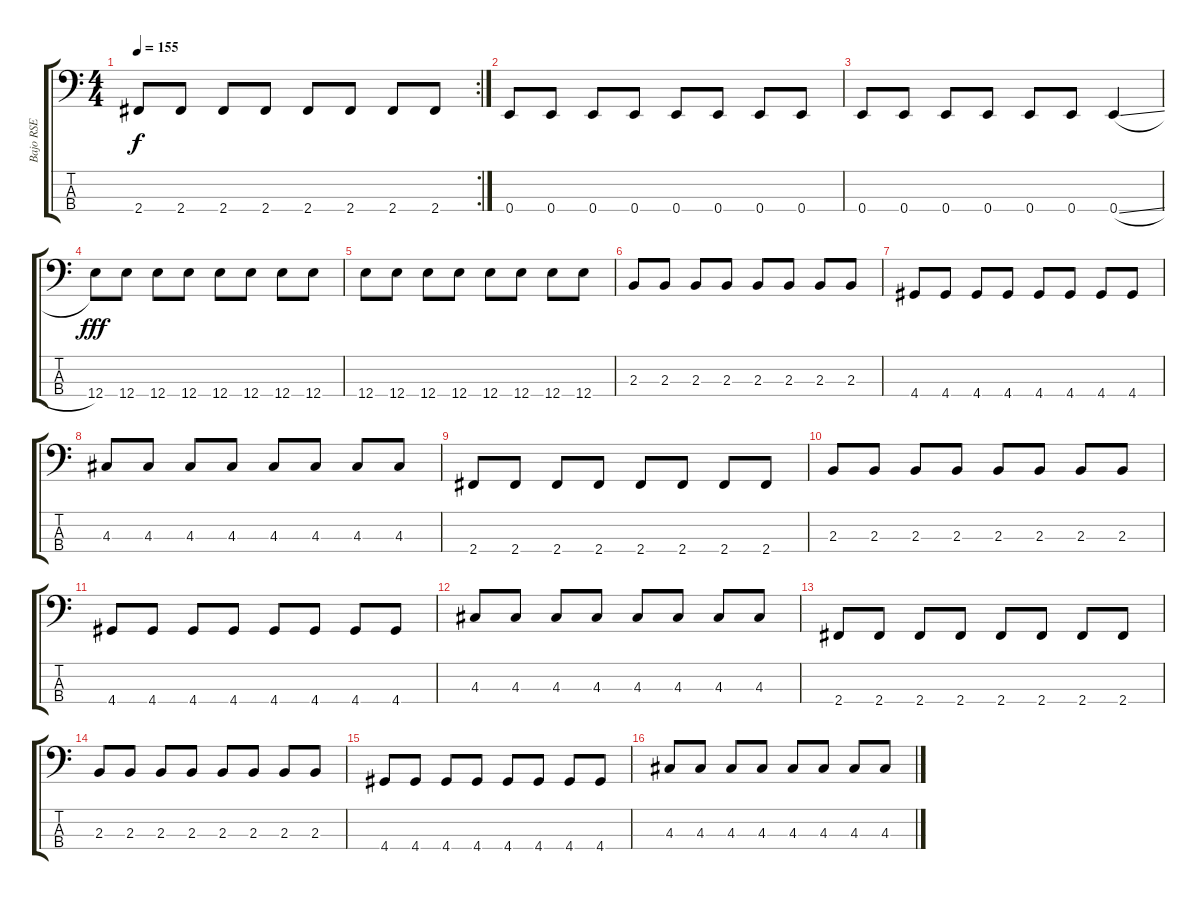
\track ("Bajo RSE" "Bajo RSE") {instrument electricbasspick}
\staff {score tabs}
\tuning (G2 D2 A1 E1) {hide}
\rc 2
\ts (4 4)
\tempo 155
\clef f4
\ks c
2.4.8{dy f} 2.4.8 2.4.8 2.4.8 2.4.8 2.4.8 2.4.8 2.4.8 |
0.4.8 0.4.8 0.4.8 0.4.8 0.4.8 0.4.8 0.4.8 0.4.8 |
0.4.8 0.4.8 0.4.8 0.4.8 0.4.8 0.4.8 0.4{sl}.4{volume 16} |
12.4.8{dy fff} 12.4.8 12.4.8 12.4.8 12.4.8 12.4.8 12.4.8 12.4.8 |
12.4.8 12.4.8 12.4.8 12.4.8 12.4.8 12.4.8 12.4.8 12.4.8 |
2.3.8{volume 12} 2.3.8 2.3.8 2.3.8 2.3.8 2.3.8 2.3.8 2.3.8 |
4.4.8 4.4.8 4.4.8 4.4.8 4.4.8 4.4.8 4.4.8 4.4.8 |
4.3.8 4.3.8 4.3.8 4.3.8 4.3.8 4.3.8 4.3.8 4.3.8 |
2.4.8 2.4.8 2.4.8 2.4.8 2.4.8 2.4.8 2.4.8 2.4.8 |
2.3.8 2.3.8 2.3.8 2.3.8 2.3.8 2.3.8 2.3.8 2.3.8 |
4.4.8 4.4.8 4.4.8 4.4.8 4.4.8 4.4.8 4.4.8 4.4.8 |
4.3.8 4.3.8 4.3.8 4.3.8 4.3.8 4.3.8 4.3.8 4.3.8 |
2.4.8 2.4.8 2.4.8 2.4.8 2.4.8 2.4.8 2.4.8 2.4.8 |
2.3.8 2.3.8 2.3.8 2.3.8 2.3.8 2.3.8 2.3.8 2.3.8 |
4.4.8 4.4.8 4.4.8 4.4.8 4.4.8 4.4.8 4.4.8 4.4.8 |
4.3.8 4.3.8 4.3.8 4.3.8 4.3.8 4.3.8 4.3.8 4.3.8
